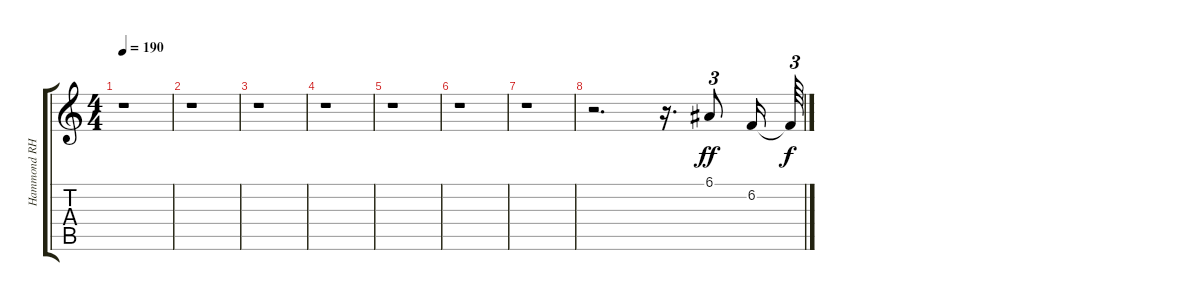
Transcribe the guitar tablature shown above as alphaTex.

\track ("Hammond RH" "Hammond RH") {instrument musicbox}
\staff {score tabs}
\tuning (E4 B3 G3 D3 A2 E2) {hide}
\ts (4 4)
\tempo 190
\clef g2
\ks c
r.1{dy ff} |
r.1 |
r.1 |
r.1 |
r.1 |
r.1 |
r.1 |
r.2{d} r.16{d} 6.1.8{tu (3 2)} 6.2.16 6.2{t}.64{tu (3 2) dy f}
